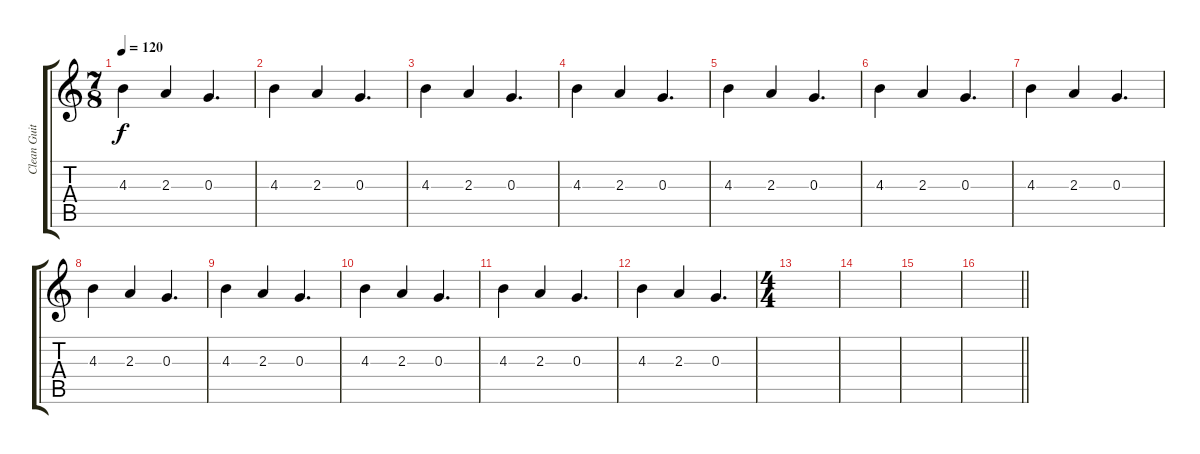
\track ("Clean Guitar" "Clean Guit") {instrument acousticguitarsteel}
\staff {score tabs}
\tuning (E4 B3 G3 D3 A2 E2) {hide}
\ts (7 8)
\tempo 120
\clef g2
\ks c
4.3.4{dy f} 2.3.4 0.3.4{d} |
4.3.4 2.3.4 0.3.4{d} |
4.3.4 2.3.4 0.3.4{d} |
4.3.4 2.3.4 0.3.4{d} |
4.3.4 2.3.4 0.3.4{d} |
4.3.4 2.3.4 0.3.4{d} |
4.3.4 2.3.4 0.3.4{d} |
4.3.4 2.3.4 0.3.4{d} |
4.3.4 2.3.4 0.3.4{d} |
4.3.4 2.3.4 0.3.4{d} |
4.3.4 2.3.4 0.3.4{d} |
4.3.4 2.3.4 0.3.4{d} |
\ts (4 4)
|
|
|
\barLineRight lightlight
